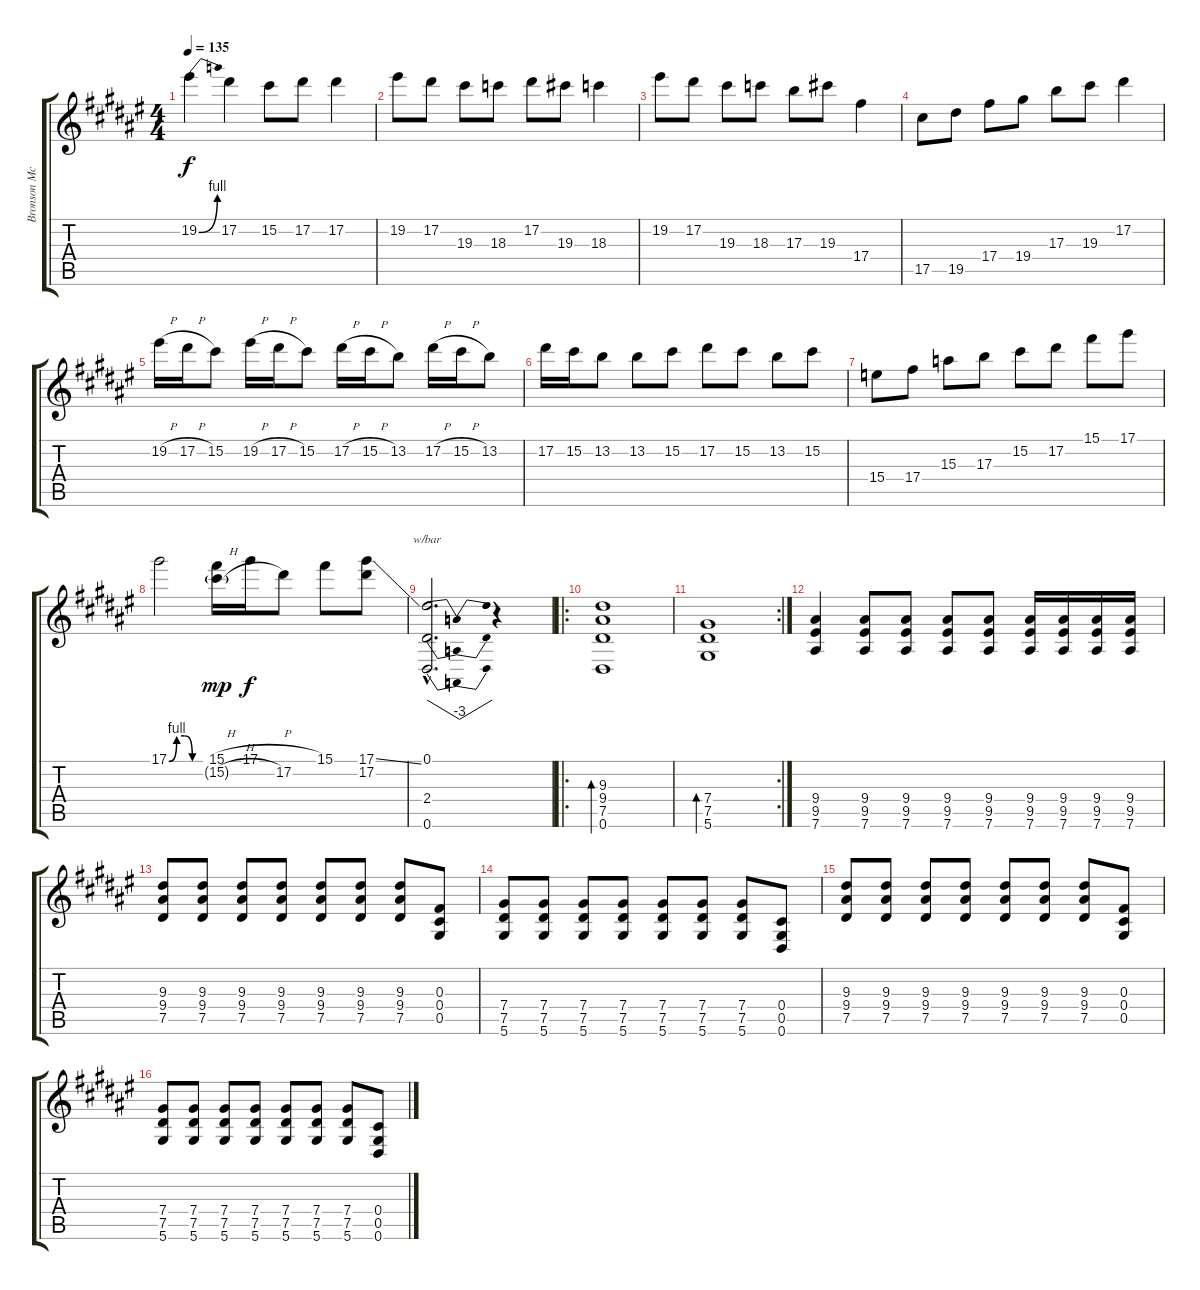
\track ("Bronson McDowall (Guitar)" "Bronson Mc") {instrument distortionguitar}
\staff {score tabs}
\tuning (Eb4 Bb3 Gb3 Db3 Ab2 Eb2) {hide}
\ts (4 4)
\tempo 135
\clef g2
\ks f#
19.2{be (bend 0 0 60 4)}.4{dy f} 17.2.4 15.2.8 17.2.8 17.2.4 |
19.2.8 17.2.8 19.3.8 18.3.8 17.2.8 19.3.8 18.3.4 |
19.2.8 17.2.8 19.3.8 18.3.8 17.3.8 19.3.8 17.4.4 |
17.5.8 19.5.8 17.4.8 19.4.8 17.3.8 19.3.8 17.2.4 |
19.2{h}.16 17.2{h}.16 15.2.8 19.2{h}.16 17.2{h}.16 15.2.8 17.2{h}.16 15.2{h}.16 13.2.8 17.2{h}.16 15.2{h}.16 13.2.8 |
17.2.16 15.2.16 13.2.8 13.2.8 15.2.8 17.2.8 15.2.8 13.2.8 15.2.8 |
15.4.8 17.4.8 15.3.8 17.3.8 15.2.8 17.2.8 15.1.8 17.1.8 |
17.1{be (custom 0 0 15 4 30 4 45 0 60 0)}.2 (15.1{h} 15.2{h g}).16{dy mp} 17.1{h}.16{dy f} 17.2.8 15.1.8 (17.1{ss} 17.2).8 |
(0.1{hac} 2.4{hac} 0.6{hac}).2{d tbe (dip default 0 0 30 -12 60 0)} r.4 |
\ro
(9.3 9.4 7.5 0.6).1{bd 240} |
\rc 2
(7.4 7.5 5.6).1{bd 240} |
(9.4 9.5 7.6).4 (9.4 9.5 7.6).8 (9.4 9.5 7.6).8 (9.4 9.5 7.6).8 (9.4 9.5 7.6).8 (9.4 9.5 7.6).16 (9.4 9.5 7.6).16 (9.4 9.5 7.6).16 (9.4 9.5 7.6).16 |
(9.3 9.4 7.5).8 (9.3 9.4 7.5).8 (9.3 9.4 7.5).8 (9.3 9.4 7.5).8 (9.3 9.4 7.5).8 (9.3 9.4 7.5).8 (9.3 9.4 7.5).8 (0.3 0.4 0.5).8 |
(7.4 7.5 5.6).8 (7.4 7.5 5.6).8 (7.4 7.5 5.6).8 (7.4 7.5 5.6).8 (7.4 7.5 5.6).8 (7.4 7.5 5.6).8 (7.4 7.5 5.6).8 (0.4 0.5 0.6).8 |
(9.3 9.4 7.5).8 (9.3 9.4 7.5).8 (9.3 9.4 7.5).8 (9.3 9.4 7.5).8 (9.3 9.4 7.5).8 (9.3 9.4 7.5).8 (9.3 9.4 7.5).8 (0.3 0.4 0.5).8 |
(7.4 7.5 5.6).8 (7.4 7.5 5.6).8 (7.4 7.5 5.6).8 (7.4 7.5 5.6).8 (7.4 7.5 5.6).8 (7.4 7.5 5.6).8 (7.4 7.5 5.6).8 (0.4 0.5 0.6).8
